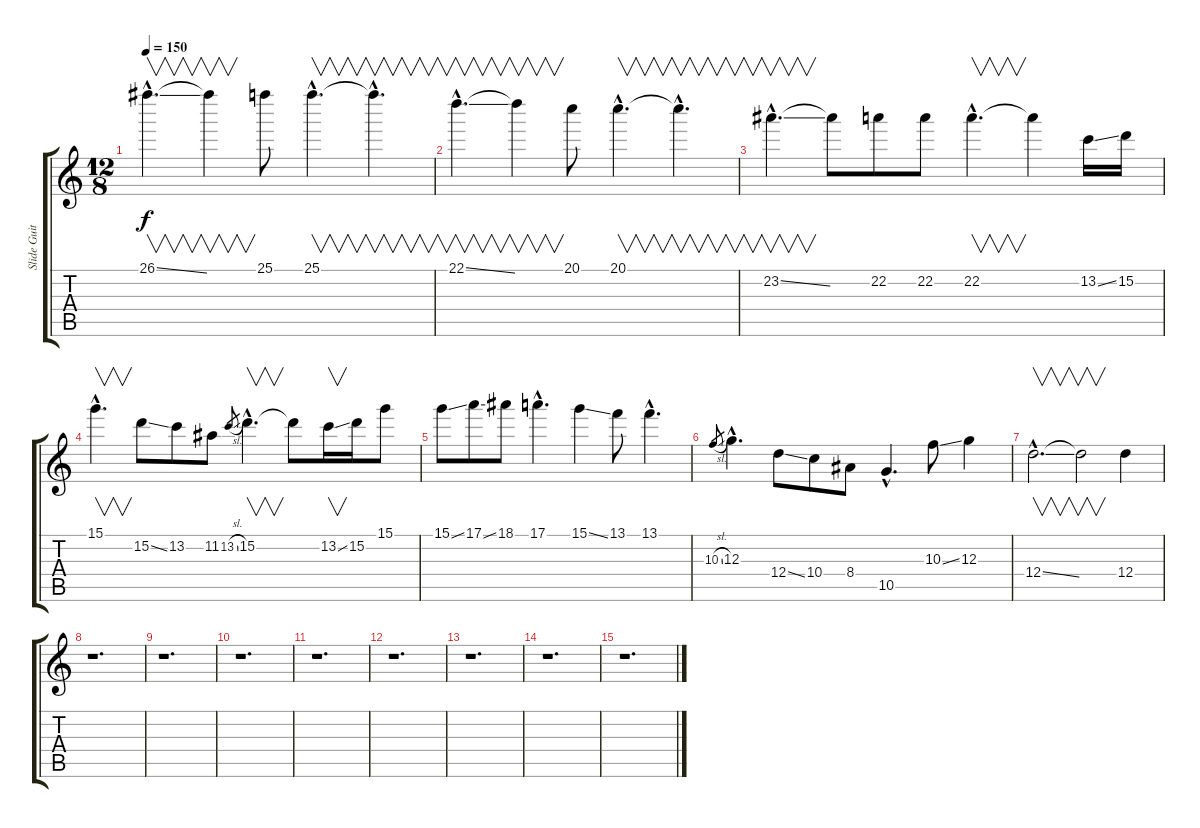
\track ("Slide Guitare 2" "Slide Guit") {instrument acousticguitarnylon}
\staff {score tabs}
\tuning (E4 B3 G3 D3 A2 E2) {hide}
\ts (12 8)
\tempo 150
\clef g2
\ks c
26.1{ss hac}.4{v d dy f} 26.1{t}.4{v} 25.1.8 25.1{hac}.4{v d} 25.1{hac t}.4{v d} |
22.1{ss hac}.4{v d} 22.1{t}.4{v} 20.1.8 20.1{hac}.4{v d} 20.1{hac t}.4{v d} |
23.2{ss hac}.4{v d} 23.2{t}.8 22.2.8 22.2.8 22.2{hac}.4{v d} 22.2{t}.4 13.2{ss}.16 15.2.16 |
15.1{hac}.4{v d} 15.2{ss}.8 13.2.8 11.2.8 13.2{sl}.8{gr} 15.2{hac}.4{v d} 15.2{t}.8 13.2{ss}.16{v} 15.2.16 15.1.8 |
15.1{ss}.8 17.1{ss}.8 18.1.8 17.1{hac}.4{d} 15.1{ss}.4 13.1.8 13.1{hac}.4{d} |
10.3{sl}.8{gr} 12.3{hac}.4{d} 12.4{ss}.8 10.4.8 8.4.8 10.5{hac}.4{d} 10.3{ss}.8 12.3.4 |
12.4{ss hac}.2{v d} 12.4{t}.2{v} 12.4.4 |
r.1{d} |
r.1{d} |
r.1{d} |
r.1{d} |
r.1{d} |
r.1{d} |
r.1{d} |
r.1{d}
